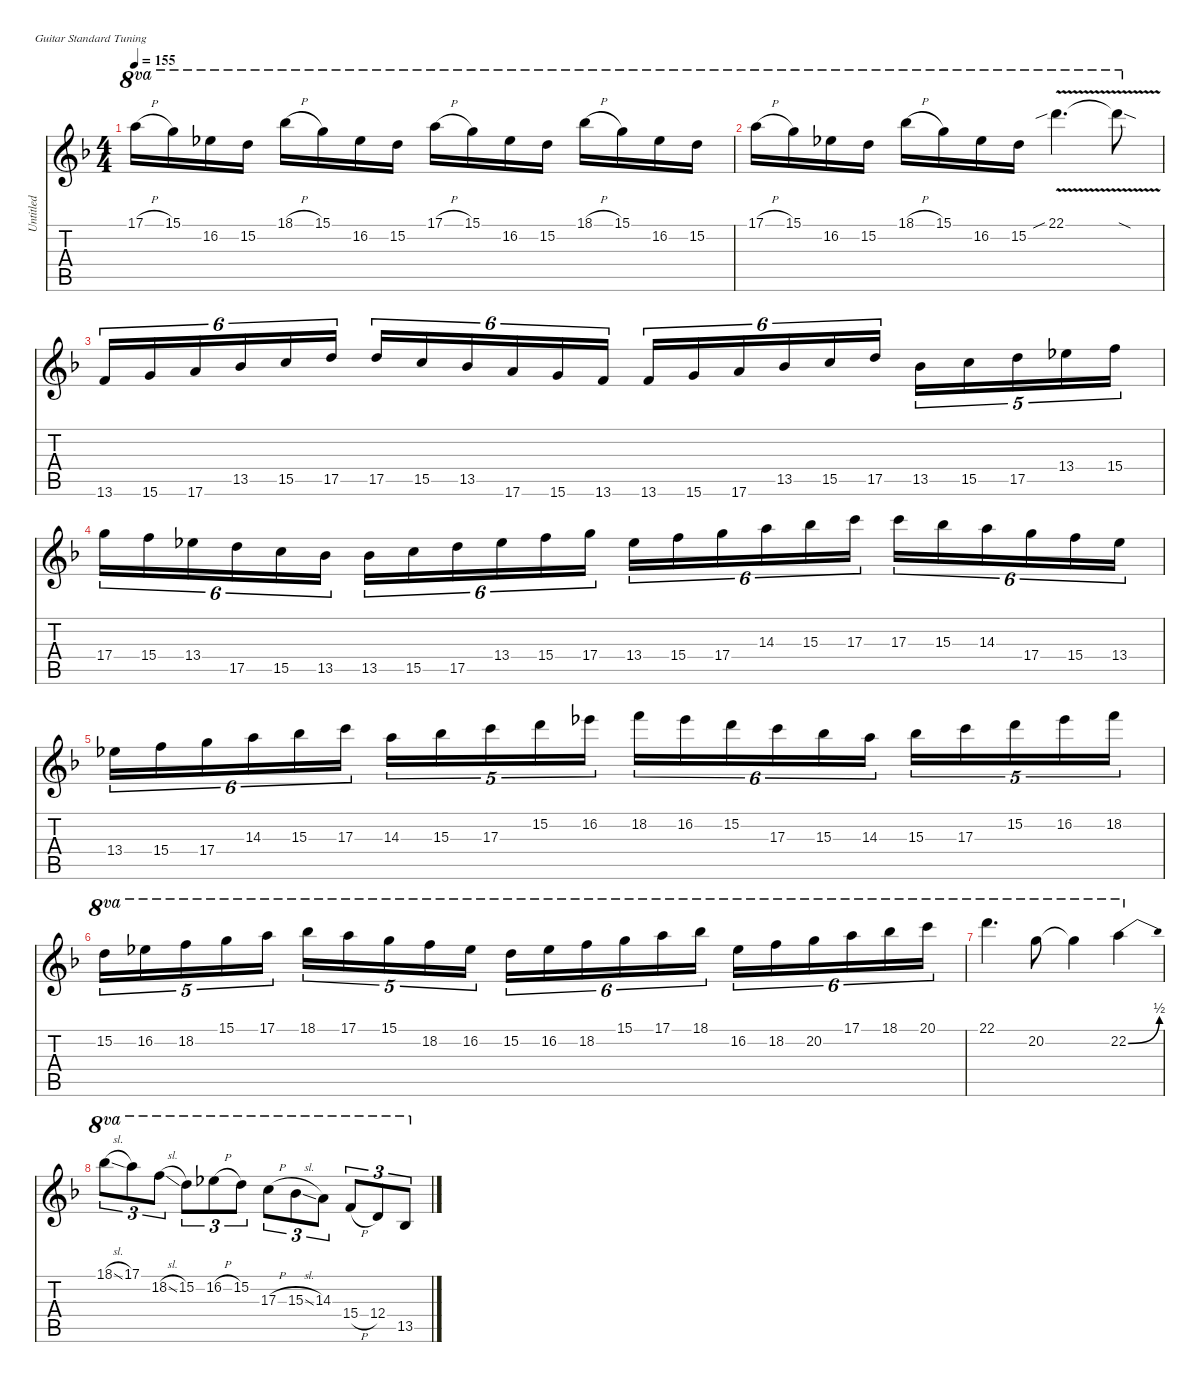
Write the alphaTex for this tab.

\defaultSystemsLayout 4
\hideDynamics
\bracketExtendMode nobrackets
\otherSystemsTrackNameOrientation horizontal
\track ("Untitled" "Untitled") {instrument overdrivenguitar}
\staff {score tabs}
\tuning (E4 B3 G3 D3 A2 E2)
\ts (4 4)
\tempo 155
\clef g2
\ks f
17.1{h acc forcenatural}.16{ot 8va dy mf beam Down} 15.1{acc forcenatural}.16{ot 8va beam Down} 16.2{acc b}.16{ot 8va beam Down} 15.2{acc forcenatural}.16{ot 8va beam Down} 18.1{h acc b}.16{ot 8va beam Down} 15.1{acc forcenatural}.16{ot 8va beam Down} 16.2{acc b}.16{ot 8va beam Down} 15.2{acc forcenatural}.16{ot 8va beam Down} 17.1{h acc forcenatural}.16{ot 8va beam Down} 15.1{acc forcenatural}.16{ot 8va beam Down} 16.2{acc b}.16{ot 8va beam Down} 15.2{acc forcenatural}.16{ot 8va beam Down} 18.1{h acc b}.16{ot 8va beam Down} 15.1{acc forcenatural}.16{ot 8va beam Down} 16.2{acc b}.16{ot 8va beam Down} 15.2{acc forcenatural}.16{ot 8va beam Down} |
17.1{h acc forcenatural}.16{ot 8va beam Down} 15.1{acc forcenatural}.16{ot 8va beam Down} 16.2{acc b}.16{ot 8va beam Down} 15.2{acc forcenatural}.16{ot 8va beam Down} 18.1{h acc b}.16{ot 8va beam Down} 15.1{acc forcenatural}.16{ot 8va beam Down} 16.2{acc b}.16{ot 8va beam Down} 15.2{acc forcenatural}.16{ot 8va beam Down} 22.1{v sib acc forcenatural}.4{d ot 8va beam Down} 22.1{sod t acc forcenatural}.8{ot 8va beam Down} |
13.6{acc forcenatural}.16{tu (6 4) beam Up} 15.6{acc forcenatural}.16{tu (6 4) beam Up} 17.6{acc forcenatural}.16{tu (6 4) beam Up} 13.5{acc b}.16{tu (6 4) beam Up} 15.5{acc forcenatural}.16{tu (6 4) beam Up} 17.5{acc forcenatural}.16{tu (6 4) beam Up} 17.5{acc forcenatural}.16{tu (6 4) beam Up} 15.5{acc forcenatural}.16{tu (6 4) beam Up} 13.5{acc b}.16{tu (6 4) beam Up} 17.6{acc forcenatural}.16{tu (6 4) beam Up} 15.6{acc forcenatural}.16{tu (6 4) beam Up} 13.6{acc forcenatural}.16{tu (6 4) beam Up} 13.6{acc forcenatural}.16{tu (6 4) beam Up} 15.6{acc forcenatural}.16{tu (6 4) beam Up} 17.6{acc forcenatural}.16{tu (6 4) beam Up} 13.5{acc b}.16{tu (6 4) beam Up} 15.5{acc forcenatural}.16{tu (6 4) beam Up} 17.5{acc forcenatural}.16{tu (6 4) beam Up} 13.5{acc b}.16{tu (5 4) beam Down} 15.5{acc forcenatural}.16{tu (5 4) beam Down} 17.5{acc forcenatural}.16{tu (5 4) beam Down} 13.4{acc b}.16{tu (5 4) beam Down} 15.4{acc forcenatural}.16{tu (5 4) beam Down} |
17.4{acc forcenatural}.16{tu (6 4) beam Down} 15.4{acc forcenatural}.16{tu (6 4) beam Down} 13.4{acc b}.16{tu (6 4) beam Down} 17.5{acc forcenatural}.16{tu (6 4) beam Down} 15.5{acc forcenatural}.16{tu (6 4) beam Down} 13.5{acc b}.16{tu (6 4) beam Down} 13.5{acc b}.16{tu (6 4) beam Down} 15.5{acc forcenatural}.16{tu (6 4) beam Down} 17.5{acc forcenatural}.16{tu (6 4) beam Down} 13.4{acc b}.16{tu (6 4) beam Down} 15.4{acc forcenatural}.16{tu (6 4) beam Down} 17.4{acc forcenatural}.16{tu (6 4) beam Down} 13.4{acc b}.16{tu (6 4) beam Down} 15.4{acc forcenatural}.16{tu (6 4) beam Down} 17.4{acc forcenatural}.16{tu (6 4) beam Down} 14.3{acc forcenatural}.16{tu (6 4) beam Down} 15.3{acc b}.16{tu (6 4) beam Down} 17.3{acc forcenatural}.16{tu (6 4) beam Down} 17.3{acc forcenatural}.16{tu (6 4) beam Down} 15.3{acc b}.16{tu (6 4) beam Down} 14.3{acc forcenatural}.16{tu (6 4) beam Down} 17.4{acc forcenatural}.16{tu (6 4) beam Down} 15.4{acc forcenatural}.16{tu (6 4) beam Down} 13.4{acc b}.16{tu (6 4) beam Down} |
13.4{acc b}.16{tu (6 4) beam Down} 15.4{acc forcenatural}.16{tu (6 4) beam Down} 17.4{acc forcenatural}.16{tu (6 4) beam Down} 14.3{acc forcenatural}.16{tu (6 4) beam Down} 15.3{acc b}.16{tu (6 4) beam Down} 17.3{acc forcenatural}.16{tu (6 4) beam Down} 14.3{acc forcenatural}.16{tu (5 4) beam Down} 15.3{acc b}.16{tu (5 4) beam Down} 17.3{acc forcenatural}.16{tu (5 4) beam Down} 15.2{acc forcenatural}.16{tu (5 4) beam Down} 16.2{acc b}.16{tu (5 4) beam Down} 18.2{acc forcenatural}.16{tu (6 4) beam Down} 16.2{acc b}.16{tu (6 4) beam Down} 15.2{acc forcenatural}.16{tu (6 4) beam Down} 17.3{acc forcenatural}.16{tu (6 4) beam Down} 15.3{acc b}.16{tu (6 4) beam Down} 14.3{acc forcenatural}.16{tu (6 4) beam Down} 15.3{acc b}.16{tu (5 4) beam Down} 17.3{acc forcenatural}.16{tu (5 4) beam Down} 15.2{acc forcenatural}.16{tu (5 4) beam Down} 16.2{acc b}.16{tu (5 4) beam Down} 18.2{acc forcenatural}.16{tu (5 4) beam Down} |
15.2{acc forcenatural}.16{tu (5 4) ot 8va beam Down} 16.2{acc b}.16{tu (5 4) ot 8va beam Down} 18.2{acc forcenatural}.16{tu (5 4) ot 8va beam Down} 15.1{acc forcenatural}.16{tu (5 4) ot 8va beam Down} 17.1{acc forcenatural}.16{tu (5 4) ot 8va beam Down} 18.1{acc b}.16{tu (5 4) ot 8va beam Down} 17.1{acc forcenatural}.16{tu (5 4) ot 8va beam Down} 15.1{acc forcenatural}.16{tu (5 4) ot 8va beam Down} 18.2{acc forcenatural}.16{tu (5 4) ot 8va beam Down} 16.2{acc b}.16{tu (5 4) ot 8va beam Down} 15.2{acc forcenatural}.16{tu (6 4) ot 8va beam Down} 16.2{acc b}.16{tu (6 4) ot 8va beam Down} 18.2{acc forcenatural}.16{tu (6 4) ot 8va beam Down} 15.1{acc forcenatural}.16{tu (6 4) ot 8va beam Down} 17.1{acc forcenatural}.16{tu (6 4) ot 8va beam Down} 18.1{acc b}.16{tu (6 4) ot 8va beam Down} 16.2{acc b}.16{tu (6 4) ot 8va beam Down} 18.2{acc forcenatural}.16{tu (6 4) ot 8va beam Down} 20.2{acc forcenatural}.16{tu (6 4) ot 8va beam Down} 17.1{acc forcenatural}.16{tu (6 4) ot 8va beam Down} 18.1{acc b}.16{tu (6 4) ot 8va beam Down} 20.1{acc forcenatural}.16{tu (6 4) ot 8va beam Down} |
22.1{acc forcenatural}.4{d ot 8va beam Down} 20.2{acc forcenatural}.8{ot 8va beam Down} 20.2{t acc forcenatural}.4{ot 8va beam Down} 22.2{be (bend 0 0 60 2) acc forcenatural}.4{ot 8va beam Down} |
18.1{sl acc b}.8{tu (3 2) ot 8va beam Down} 17.1{acc forcenatural}.8{tu (3 2) ot 8va beam Down} 18.2{sl acc forcenatural}.8{tu (3 2) ot 8va beam Down} 15.2{acc forcenatural}.8{tu (3 2) ot 8va beam Down} 16.2{h acc b}.8{tu (3 2) ot 8va beam Down} 15.2{acc forcenatural}.8{tu (3 2) ot 8va beam Down} 17.3{h acc forcenatural}.8{tu (3 2) ot 8va beam Down} 15.3{sl acc b}.8{tu (3 2) ot 8va beam Down} 14.3{acc forcenatural}.8{tu (3 2) ot 8va beam Down} 15.4{h acc forcenatural}.8{tu (3 2) ot 8va beam Up} 12.4{acc forcenatural}.8{tu (3 2) ot 8va beam Up} 13.5{acc b}.8{tu (3 2) ot 8va beam Up}
